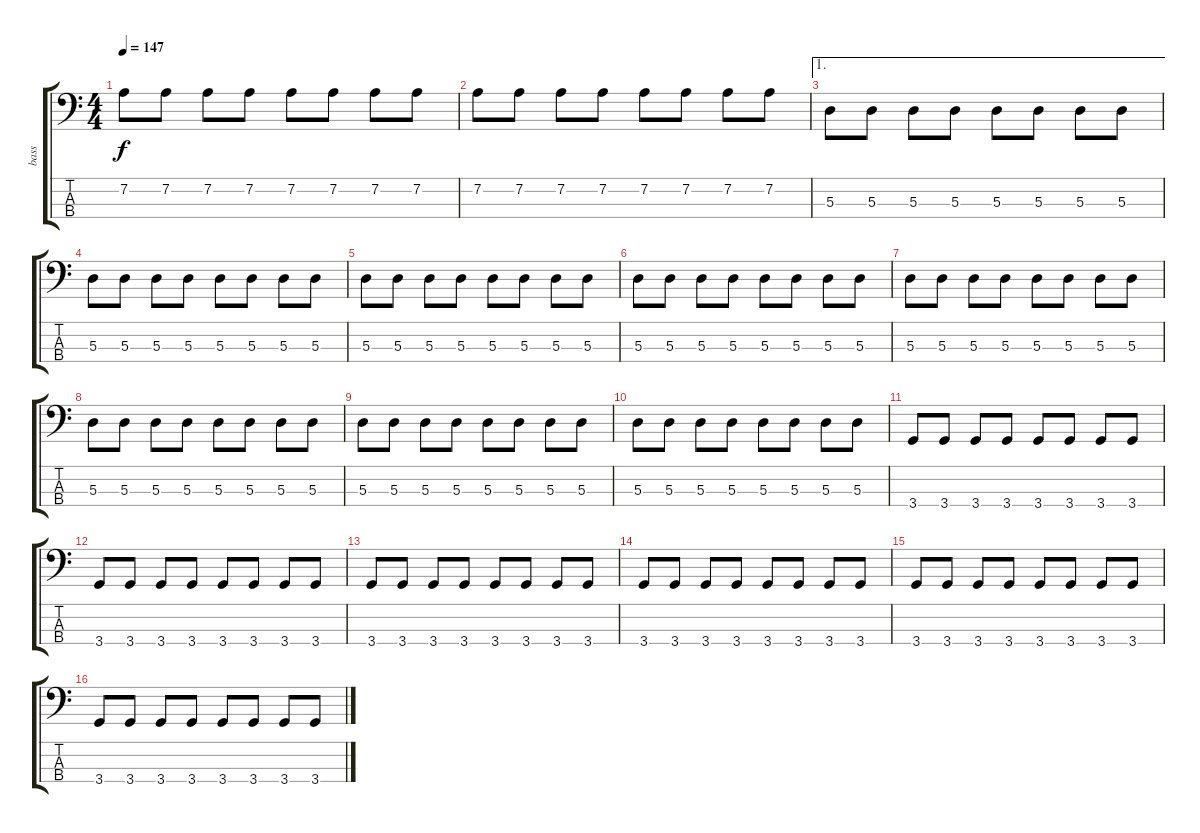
\track ("bass" "bass") {instrument electricbassfinger}
\staff {score tabs}
\tuning (G2 D2 A1 E1) {hide}
\ts (4 4)
\tempo 147
\clef f4
\ks c
7.2.8{dy f} 7.2.8 7.2.8 7.2.8 7.2.8 7.2.8 7.2.8 7.2.8 |
7.2.8 7.2.8 7.2.8 7.2.8 7.2.8 7.2.8 7.2.8 7.2.8 |
\ae 1
5.3.8 5.3.8 5.3.8 5.3.8 5.3.8 5.3.8 5.3.8 5.3.8 |
5.3.8 5.3.8 5.3.8 5.3.8 5.3.8 5.3.8 5.3.8 5.3.8 |
5.3.8 5.3.8 5.3.8 5.3.8 5.3.8 5.3.8 5.3.8 5.3.8 |
5.3.8 5.3.8 5.3.8 5.3.8 5.3.8 5.3.8 5.3.8 5.3.8 |
5.3.8 5.3.8 5.3.8 5.3.8 5.3.8 5.3.8 5.3.8 5.3.8 |
5.3.8 5.3.8 5.3.8 5.3.8 5.3.8 5.3.8 5.3.8 5.3.8 |
5.3.8 5.3.8 5.3.8 5.3.8 5.3.8 5.3.8 5.3.8 5.3.8 |
5.3.8 5.3.8 5.3.8 5.3.8 5.3.8 5.3.8 5.3.8 5.3.8 |
3.4.8 3.4.8 3.4.8 3.4.8 3.4.8 3.4.8 3.4.8 3.4.8 |
3.4.8 3.4.8 3.4.8 3.4.8 3.4.8 3.4.8 3.4.8 3.4.8 |
3.4.8 3.4.8 3.4.8 3.4.8 3.4.8 3.4.8 3.4.8 3.4.8 |
3.4.8 3.4.8 3.4.8 3.4.8 3.4.8 3.4.8 3.4.8 3.4.8 |
3.4.8 3.4.8 3.4.8 3.4.8 3.4.8 3.4.8 3.4.8 3.4.8 |
3.4.8 3.4.8 3.4.8 3.4.8 3.4.8 3.4.8 3.4.8 3.4.8
